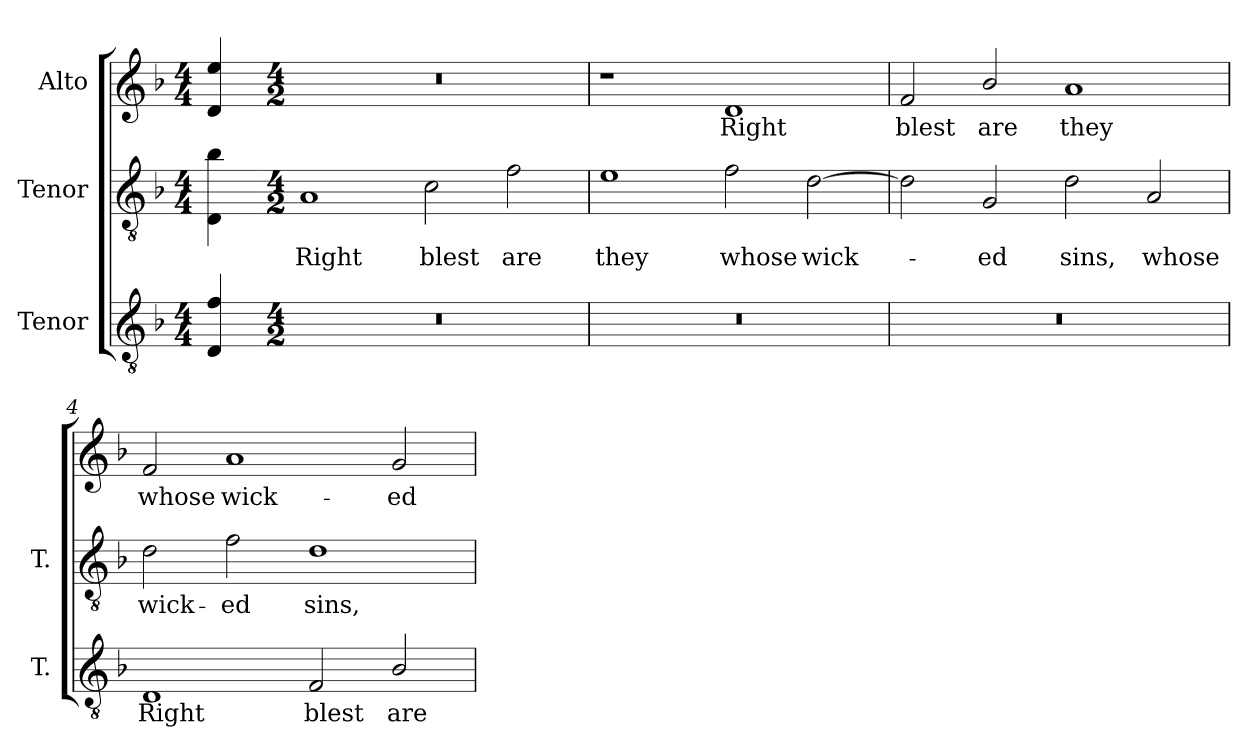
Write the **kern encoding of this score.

**kern	**text	**kern	**text	**kern	**text
*part3	*part3	*part2	*part2	*part1	*part1
*staff3	*staff3	*staff2	*staff2	*staff1	*staff1
*I"Tenor	*	*I"Tenor	*	*I"Alto	*
*I'T.	*	*I'T.	*	*	*
!!LO:PB:g=z
*clefGv2	*	*clefGv2	*	*clefG2	*
*ITrd7c12	*	*ITrd7c12	*	*	*
*k[b-]	*	*k[b-]	*	*k[b-]	*
*F:	*	*F:	*	*F:	*
*M4/4	*	*M4/4	*	*M4/4	*
=	=	=	=	=	=
4DDi/ 4Fi	.	4DDi\ 4B-i	.	4di/ 4eei	.
=1-	=1-	=1-	=1-	=1-	=1-
*M4/2	*	*M4/2	*	*M4/2	*
!LO:N:vis=1	!	!	!	!	!
!	!	!	!LO:LY:b:color=#000000	!LO:N:vis=1	!
0r	.	1AAi	Right	0r	.
!	!	!	!LO:LY:b:color=#000000	!	!
.	.	2Ci\	blest	.	.
!	!	!	!LO:LY:b:color=#000000	!	!
.	.	2Fi\	are	.	.
=2	=2	=2	=2	=2	=2
!LO:N:vis=1	!	!	!	!	!
!	!	!	!LO:LY:b:color=#000000	!	!
0r	.	1Ei	they	1r	.
!	!	!	!LO:LY:b:color=#000000	!	!
!	!	!	!	!	!LO:LY:b:color=#000000
.	.	2Fi\	whose	1di	Right
!	!	!	!LO:LY:b:color=#000000	!	!
.	.	[2Di\	wick-	.	.
=3	=3	=3	=3	=3	=3
!LO:N:vis=1	!	!	!	!	!
!	!	!	!	!	!LO:LY:b:color=#000000
0r	.	2Di\]	.	2fi/	blest
!	!	!	!LO:LY:b:color=#000000	!	!
!	!	!	!	!	!LO:LY:b:color=#000000
.	.	2GGi/	-ed	2b-i/	are
!	!	!	!LO:LY:b:color=#000000	!	!
!	!	!	!	!	!LO:LY:b:color=#000000
.	.	2Di\	sins,	1ai	they
!	!	!	!LO:LY:b:color=#000000	!	!
.	.	2AAi/	whose	.	.
=4	=4	=4	=4	=4	=4
!	!LO:LY:b:color=#000000	!	!	!	!
!	!	!	!LO:LY:b:color=#000000	!	!
!	!	!	!	!	!LO:LY:b:color=#000000
1DDi	Right	2Di\	wick-	2fi/	whose
!	!	!	!LO:LY:b:color=#000000	!	!
!	!	!	!	!	!LO:LY:b:color=#000000
.	.	2Fi\	-ed	1ai	wick-
!	!LO:LY:b:color=#000000	!	!	!	!
!	!	!	!LO:LY:b:color=#000000	!	!
2FFi/	blest	1Di	sins,	.	.
!	!LO:LY:b:color=#000000	!	!	!	!
!	!	!	!	!	!LO:LY:b:color=#000000
2BB-i/	are	.	.	2gi/	-ed
=	=	=	=	=	=
*-	*-	*-	*-	*-	*-
